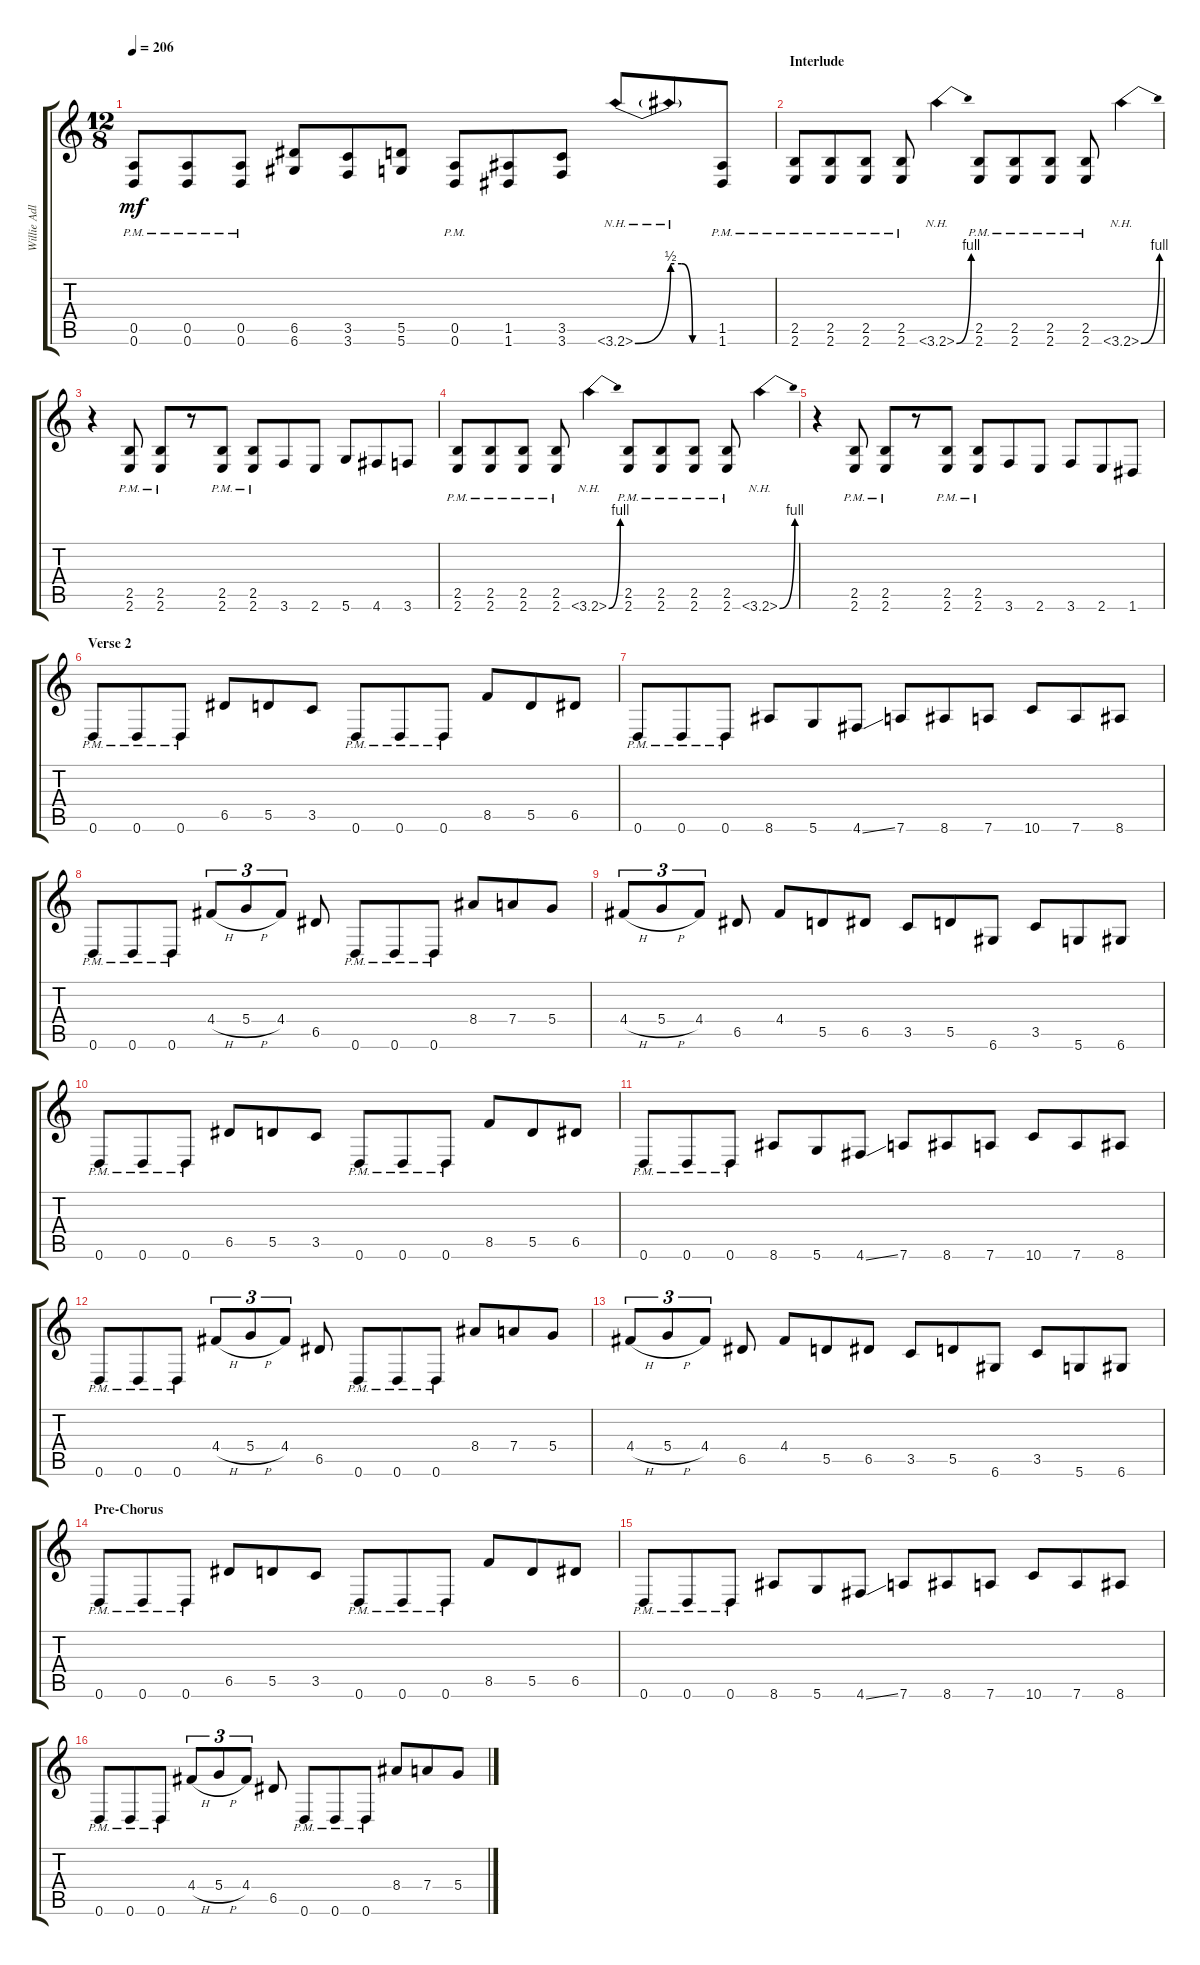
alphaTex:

\track ("Willie Adler" "Willie Adl") {instrument distortionguitar}
\staff {score tabs}
\tuning (E4 B3 G3 D3 A2 D2) {hide}
\ts (12 8)
\tempo 206
\clef g2
\ks c
(0.5{pm} 0.6{pm}).8{dy mf} (0.5{pm} 0.6{pm}).8 (0.5{pm} 0.6{pm}).8 (6.5 6.6).8 (3.5 3.6).8 (5.5 5.6).8 (0.5 0.6{pm}).8 (1.5 1.6).8 (3.5 3.6).8 3.6{be (bend 0 0 60 2) nh}.8 3.6{be (custom 0 2 15 2 30 0 60 0) nh t}.8 (1.5{pm} 1.6{pm}).8 |
\section ("" "Interlude")
(2.5{pm} 2.6{pm}).8 (2.5{pm} 2.6{pm}).8 (2.5{pm} 2.6{pm}).8 (2.5{pm} 2.6{pm}).8 3.6{be (bend 0 0 60 4) nh}.4 (2.5{pm} 2.6{pm}).8 (2.5{pm} 2.6{pm}).8 (2.5{pm} 2.6{pm}).8 (2.5{pm} 2.6{pm}).8 3.6{be (bend 0 0 60 4) nh}.4 |
r.4 (2.5{pm} 2.6{pm}).8 (2.5{pm} 2.6{pm}).8 r.8 (2.5{pm} 2.6{pm}).8 (2.5{pm} 2.6{pm}).8 3.6.8 2.6.8 5.6.8 4.6.8 3.6.8 |
(2.5{pm} 2.6{pm}).8 (2.5{pm} 2.6{pm}).8 (2.5{pm} 2.6{pm}).8 (2.5{pm} 2.6{pm}).8 3.6{be (bend 0 0 60 4) nh}.4 (2.5{pm} 2.6{pm}).8 (2.5{pm} 2.6{pm}).8 (2.5{pm} 2.6{pm}).8 (2.5{pm} 2.6{pm}).8 3.6{be (bend 0 0 60 4) nh}.4 |
r.4 (2.5{pm} 2.6{pm}).8 (2.5{pm} 2.6{pm}).8 r.8 (2.5{pm} 2.6{pm}).8 (2.5{pm} 2.6{pm}).8 3.6.8 2.6.8 3.6.8 2.6.8 1.6.8 |
\section ("" "Verse 2")
0.6{pm}.8 0.6{pm}.8 0.6{pm}.8 6.5.8 5.5.8 3.5.8 0.6{pm}.8 0.6{pm}.8 0.6{pm}.8 8.5.8 5.5.8 6.5.8 |
0.6{pm}.8 0.6{pm}.8 0.6{pm}.8 8.6.8 5.6.8 4.6{ss}.8 7.6.8 8.6.8 7.6.8 10.6.8 7.6.8 8.6.8 |
0.6{pm}.8 0.6{pm}.8 0.6{pm}.8 4.4{h}.8{tu (3 2)} 5.4{h}.8{tu (3 2)} 4.4.8{tu (3 2)} 6.5.8 0.6{pm}.8 0.6{pm}.8 0.6{pm}.8 8.4.8 7.4.8 5.4.8 |
4.4{h}.8{tu (3 2)} 5.4{h}.8{tu (3 2)} 4.4.8{tu (3 2)} 6.5.8 4.4.8 5.5.8 6.5.8 3.5.8 5.5.8 6.6.8 3.5.8 5.6.8 6.6.8 |
0.6{pm}.8 0.6{pm}.8 0.6{pm}.8 6.5.8 5.5.8 3.5.8 0.6{pm}.8 0.6{pm}.8 0.6{pm}.8 8.5.8 5.5.8 6.5.8 |
0.6{pm}.8 0.6{pm}.8 0.6{pm}.8 8.6.8 5.6.8 4.6{ss}.8 7.6.8 8.6.8 7.6.8 10.6.8 7.6.8 8.6.8 |
0.6{pm}.8 0.6{pm}.8 0.6{pm}.8 4.4{h}.8{tu (3 2)} 5.4{h}.8{tu (3 2)} 4.4.8{tu (3 2)} 6.5.8 0.6{pm}.8 0.6{pm}.8 0.6{pm}.8 8.4.8 7.4.8 5.4.8 |
4.4{h}.8{tu (3 2)} 5.4{h}.8{tu (3 2)} 4.4.8{tu (3 2)} 6.5.8 4.4.8 5.5.8 6.5.8 3.5.8 5.5.8 6.6.8 3.5.8 5.6.8 6.6.8 |
\section ("" "Pre-Chorus")
0.6{pm}.8 0.6{pm}.8 0.6{pm}.8 6.5.8 5.5.8 3.5.8 0.6{pm}.8 0.6{pm}.8 0.6{pm}.8 8.5.8 5.5.8 6.5.8 |
0.6{pm}.8 0.6{pm}.8 0.6{pm}.8 8.6.8 5.6.8 4.6{ss}.8 7.6.8 8.6.8 7.6.8 10.6.8 7.6.8 8.6.8 |
0.6{pm}.8 0.6{pm}.8 0.6{pm}.8 4.4{h}.8{tu (3 2)} 5.4{h}.8{tu (3 2)} 4.4.8{tu (3 2)} 6.5.8 0.6{pm}.8 0.6{pm}.8 0.6{pm}.8 8.4.8 7.4.8 5.4.8
